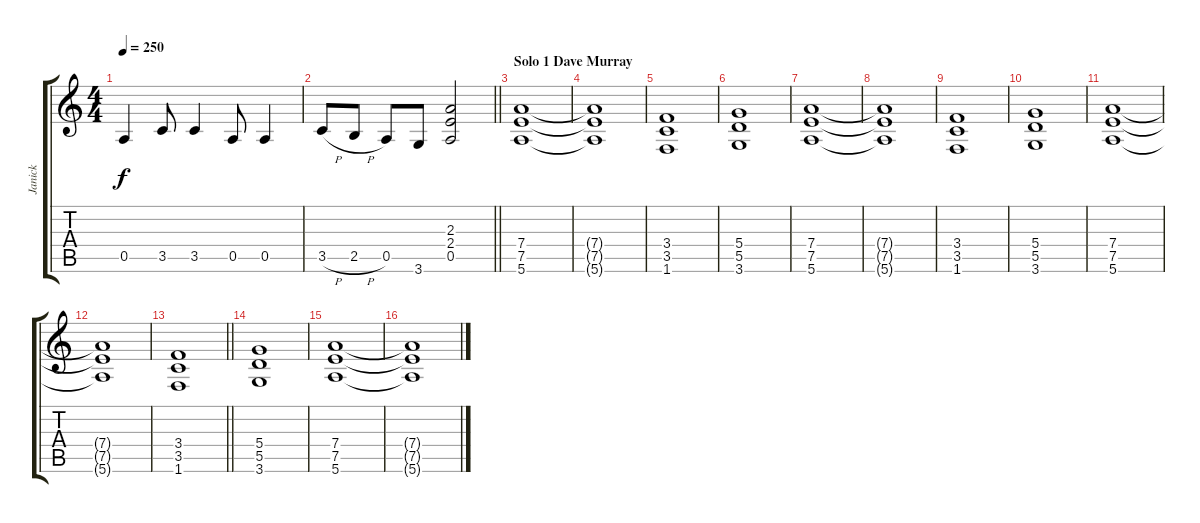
\track ("Janick" "Janick") {instrument distortionguitar}
\staff {score tabs}
\tuning (E4 B3 G3 D3 A2 E2) {hide}
\ts (4 4)
\tempo 250
\clef g2
\ks c
0.5.4{dy f} 3.5.8 3.5.4 0.5.8 0.5.4 |
\barLineRight lightlight
3.5{h}.8 2.5{h}.8 0.5.8 3.6.8 (2.3 2.4 0.5).2 |
\section ("" "Solo 1 Dave Murray")
(7.4 7.5 5.6).1{volume 12} |
(7.4{t} 7.5{t} 5.6{t}).1 |
(3.4 3.5 1.6).1 |
(5.4 5.5 3.6).1 |
(7.4 7.5 5.6).1 |
(7.4{t} 7.5{t} 5.6{t}).1 |
(3.4 3.5 1.6).1 |
(5.4 5.5 3.6).1 |
(7.4 7.5 5.6).1 |
(7.4{t} 7.5{t} 5.6{t}).1 |
\barLineRight lightlight
(3.4 3.5 1.6).1 |
(5.4 5.5 3.6).1 |
(7.4 7.5 5.6).1 |
(7.4{t} 7.5{t} 5.6{t}).1
